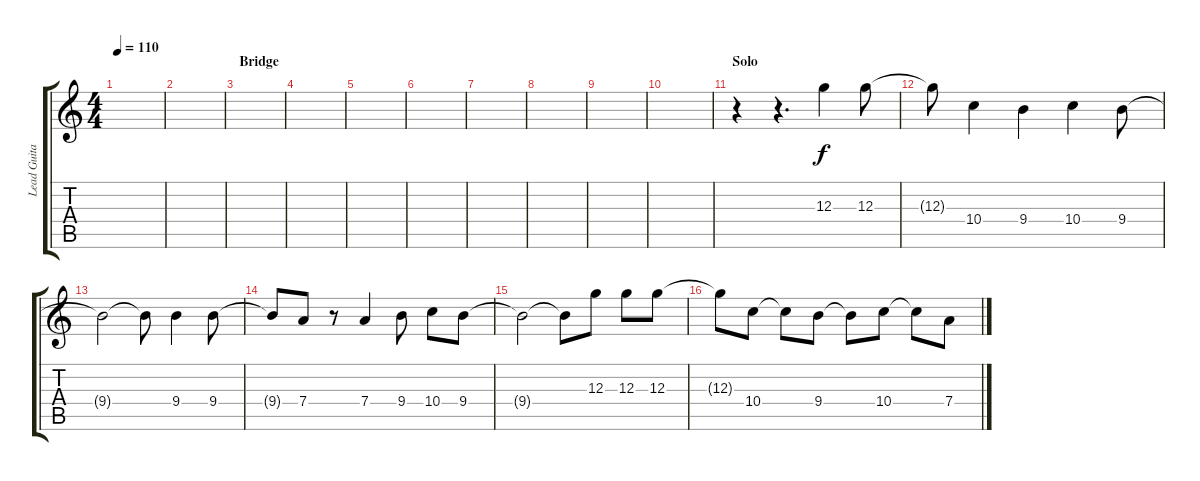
\track ("Lead Guitar" "Lead Guita") {instrument distortionguitar}
\staff {score tabs}
\tuning (E4 B3 G3 D3 A2 E2) {hide}
\ts (4 4)
\tempo 110
\clef g2
\ks c
|
|
\section ("" "Bridge")
|
|
|
|
|
|
|
|
\section ("" "Solo")
r.4 r.4{d} 12.3.4 12.3.8 |
12.3{t}.8 10.4.4 9.4.4 10.4.4 9.4.8 |
9.4{t}.2 9.4{t}.8 9.4.4 9.4.8 |
9.4{t}.8 7.4.8 r.8 7.4.4 9.4.8 10.4.8 9.4.8 |
9.4{t}.2 9.4{t}.8 12.3.8 12.3.8 12.3.8 |
12.3{t}.8 10.4.8 10.4{t}.8 9.4.8 9.4{t}.8 10.4.8 10.4{t}.8 7.4.8
